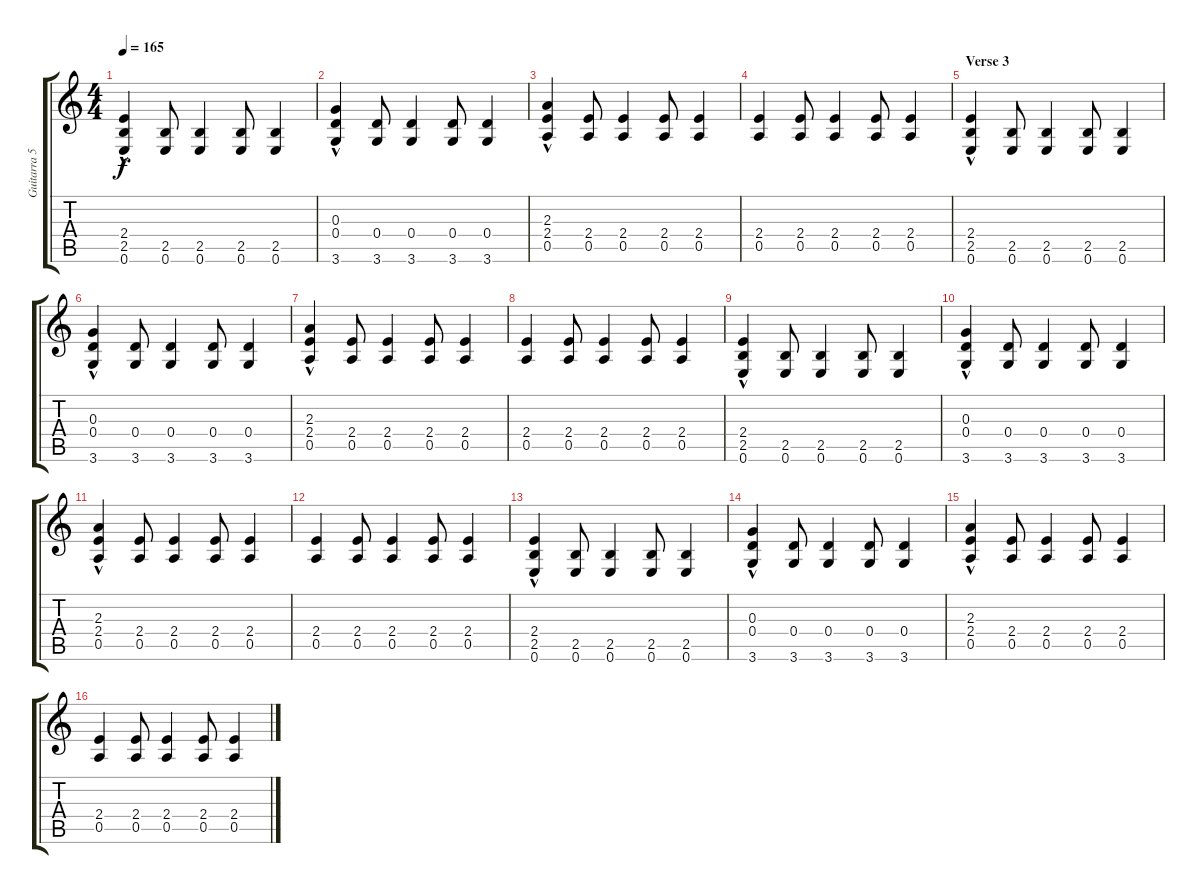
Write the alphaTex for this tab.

\track ("Guitarra 5 ( Ritmica 2 )" "Guitarra 5") {instrument distortionguitar}
\staff {score tabs}
\tuning (E4 B3 G3 D3 A2 E2) {hide}
\ts (4 4)
\tempo 165
\clef g2
\ks c
(2.4{hac} 2.5 0.6).4{dy f} (2.5 0.6).8 (2.5 0.6).4 (2.5 0.6).8 (2.5 0.6).4 |
(0.3{hac} 0.4 3.6).4 (0.4 3.6).8 (0.4 3.6).4 (0.4 3.6).8 (0.4 3.6).4 |
(2.3{hac} 2.4 0.5).4 (2.4 0.5).8 (2.4 0.5).4 (2.4 0.5).8 (2.4 0.5).4 |
(2.4 0.5).4 (2.4 0.5).8 (2.4 0.5).4 (2.4 0.5).8 (2.4 0.5).4 |
\section ("" "Verse 3")
(2.4{hac} 2.5 0.6).4 (2.5 0.6).8 (2.5 0.6).4 (2.5 0.6).8 (2.5 0.6).4 |
(0.3{hac} 0.4 3.6).4 (0.4 3.6).8 (0.4 3.6).4 (0.4 3.6).8 (0.4 3.6).4 |
(2.3{hac} 2.4 0.5).4 (2.4 0.5).8 (2.4 0.5).4 (2.4 0.5).8 (2.4 0.5).4 |
(2.4 0.5).4 (2.4 0.5).8 (2.4 0.5).4 (2.4 0.5).8 (2.4 0.5).4 |
(2.4{hac} 2.5 0.6).4 (2.5 0.6).8 (2.5 0.6).4 (2.5 0.6).8 (2.5 0.6).4 |
(0.3{hac} 0.4 3.6).4 (0.4 3.6).8 (0.4 3.6).4 (0.4 3.6).8 (0.4 3.6).4 |
(2.3{hac} 2.4 0.5).4 (2.4 0.5).8 (2.4 0.5).4 (2.4 0.5).8 (2.4 0.5).4 |
(2.4 0.5).4 (2.4 0.5).8 (2.4 0.5).4 (2.4 0.5).8 (2.4 0.5).4 |
(2.4{hac} 2.5 0.6).4 (2.5 0.6).8 (2.5 0.6).4 (2.5 0.6).8 (2.5 0.6).4 |
(0.3{hac} 0.4 3.6).4 (0.4 3.6).8 (0.4 3.6).4 (0.4 3.6).8 (0.4 3.6).4 |
(2.3{hac} 2.4 0.5).4 (2.4 0.5).8 (2.4 0.5).4 (2.4 0.5).8 (2.4 0.5).4 |
(2.4 0.5).4 (2.4 0.5).8 (2.4 0.5).4 (2.4 0.5).8 (2.4 0.5).4
